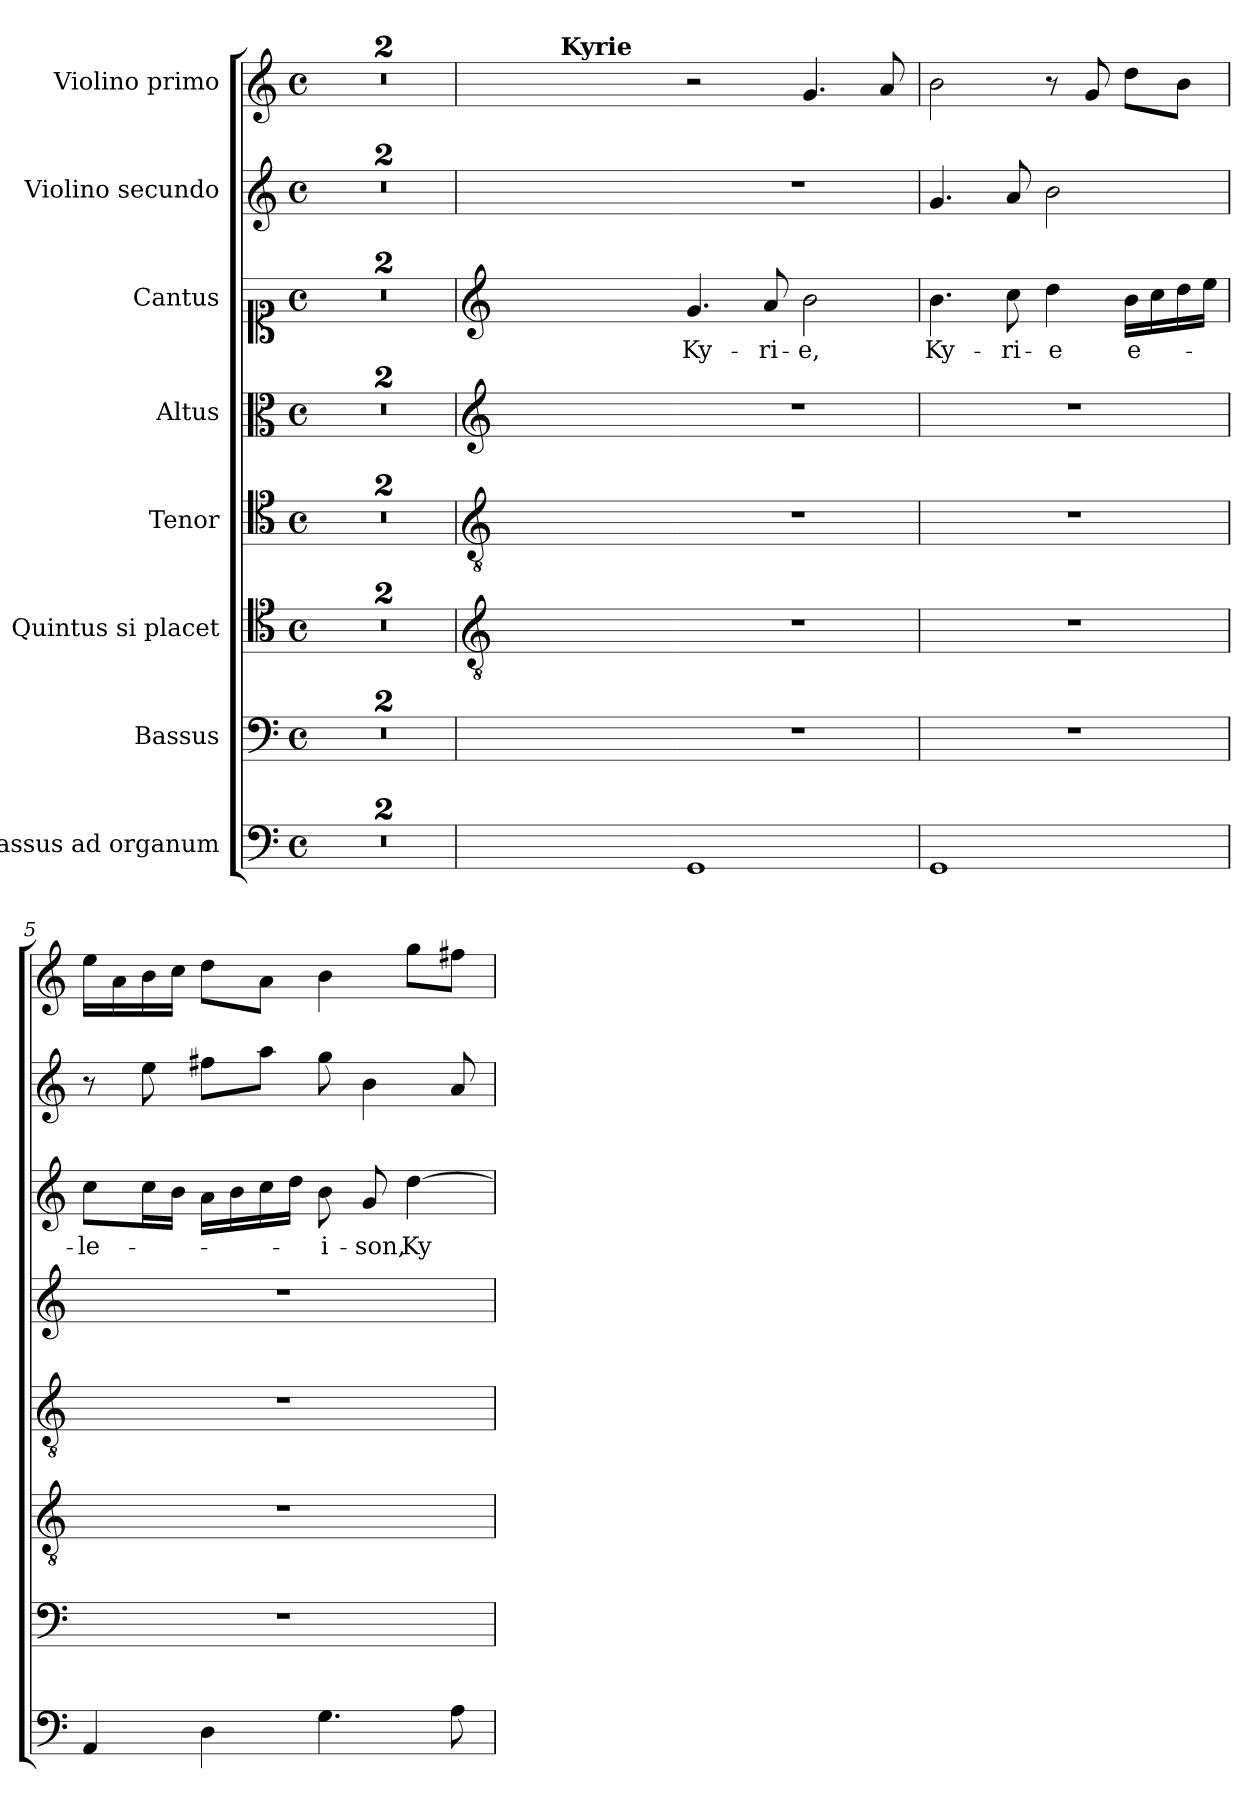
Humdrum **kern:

**kern	**kern	**kern	**kern	**kern	**kern	**text	**kern	**kern
*part8	*part7	*part6	*part5	*part4	*part3	*part3	*part2	*part1
*staff8	*staff7	*staff6	*staff5	*staff4	*staff3	*staff3	*staff2	*staff1
*I"Bassus ad organum	*I"Bassus	*I"Quintus si placet	*I"Tenor	*I"Altus	*I"Cantus	*	*I"Violino secundo	*I"Violino primo
*clefF4	*clefF4	*clefC4	*clefC4	*clefC3	*clefC1	*	*clefG2	*clefG2
*k[]	*k[]	*k[]	*k[]	*k[]	*k[]	*	*k[]	*k[]
*C:	*C:	*C:	*C:	*C:	*C:	*	*C:	*C:
*M4/4	*M4/4	*M4/4	*M4/4	*M4/4	*M4/4	*	*M4/4	*M4/4
*met(c)	*met(c)	*met(c)	*met(c)	*met(c)	*met(c)	*	*met(c)	*met(c)
=1	=1	=1	=1	=1	=1	=1	=1	=1
1ryy	1ryy	1ryy	1ryy	1ryy	1ryy	.	1ryy	1ryy
=2	=2	=2	=2	=2	=2	=2	=2	=2
1r	1r	1r	1r	1r	1r	.	1r	1r
=3	=3	=3	=3	=3	=3	=3	=3	=3
*	*	*clefGv2	*clefGv2	*clefG2	*clefG2	*	*	*
*	*	*	*	*	*	*	*	*^
1ryy	1ryy	1ryy	1ryy	1ryy	1ryy	.	1ryy	1ryy	4ryy
!	!	!	!	!	!	!	!	!	!LO:TX:a:B:t=Kyrie
.	.	.	.	.	.	.	.	.	2.ryy
=3X1-	=3X1-	=3X1-	=3X1-	=3X1-	=3X1-	=3X1-	=3X1-	=3X1-	=3X1-
!	!	!	!	!	!	!LO:LY:b	!	!	!
*	*	*	*	*	*	*	*	*v	*v
1GG	1r	1r	1r	1r	4.g/	Ky-	1r	2r
!	!	!	!	!	!	!LO:LY:b	!	!
.	.	.	.	.	8a/	-ri-	.	.
!	!	!	!	!	!	!LO:LY:b	!	!
.	.	.	.	.	2b\	-e,	.	4.g/
.	.	.	.	.	.	.	.	8a/
=4	=4	=4	=4	=4	=4	=4	=4	=4
!	!	!	!	!	!	!LO:LY:b	!	!
1GG	1r	1r	1r	1r	4.b\	Ky-	4.g/	2b\
!	!	!	!	!	!	!LO:LY:b	!	!
.	.	.	.	.	8cc\	-ri-	8a/	.
!	!	!	!	!	!	!LO:LY:b	!	!
.	.	.	.	.	4dd\	-e	2b\	8r
.	.	.	.	.	.	.	.	8g/
!	!	!	!	!	!	!LO:LY:b	!	!
.	.	.	.	.	16b\LL	e-	.	8dd\L
.	.	.	.	.	16cc\	.	.	.
.	.	.	.	.	16dd\	.	.	8b\J
.	.	.	.	.	16ee\JJ	.	.	.
=5	=5	=5	=5	=5	=5	=5	=5	=5
!	!	!	!	!	!	!LO:LY:b	!	!
4AA/	1r	1r	1r	1r	8cc\L	-le-	8r	16ee\LL
.	.	.	.	.	.	.	.	16a\
.	.	.	.	.	16cc\L	.	8ee\	16b\
.	.	.	.	.	16b\JJ	.	.	16cc\JJ
4D\	.	.	.	.	16a\LL	.	8ff#X\L	8dd\L
.	.	.	.	.	16b\	.	.	.
.	.	.	.	.	16cc\	.	8aa\J	8a\J
.	.	.	.	.	16dd\JJ	.	.	.
!	!	!	!	!	!	!LO:LY:b	!	!
4.G\	.	.	.	.	8b\	-i-	8gg\	4b\
!	!	!	!	!	!	!LO:LY:b	!	!
.	.	.	.	.	8g/	-son,	4b\	.
!	!	!	!	!	!	!LO:LY:b	!	!
.	.	.	.	.	[4dd\	Ky-	.	8gg\L
8A\	.	.	.	.	.	.	8a/	8ff#X\J
=	=	=	=	=	=	=	=	=
*-	*-	*-	*-	*-	*-	*-	*-	*-
